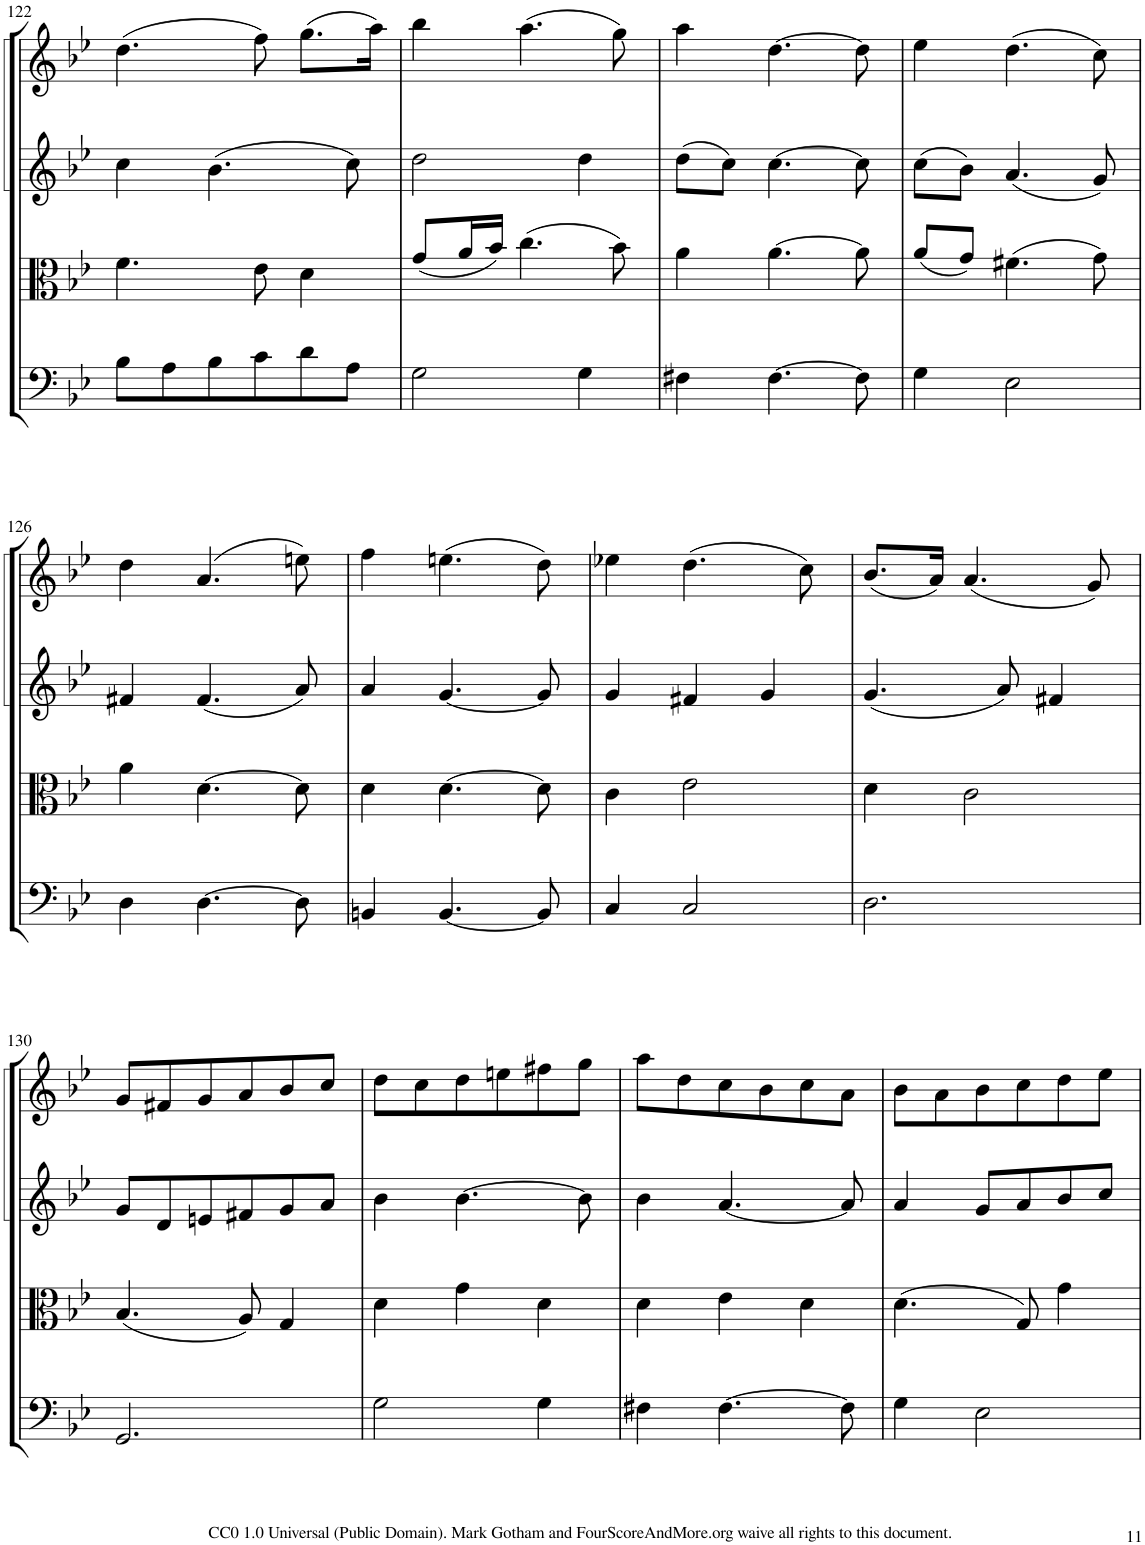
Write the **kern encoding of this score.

**kern	**kern	**kern	**kern
*part4	*part3	*part2	*part1
*staff4	*staff3	*staff2	*staff1
*I"Violoncello	*I"Viola	*I"Violin II	*I"Violin I
*I'Vc	*I'Vla	*I'Vln	*I'Vln
!!LO:PB:g=z
*clefF4	*clefC3	*clefG2	*clefG2
*k[b-e-]	*k[b-e-]	*k[b-e-]	*k[b-e-]
*M3/4	*M3/4	*M3/4	*M3/4
=122	=122	=122	=122
8B-\L	4.f\	4cc\	(4.dd\
8A\	.	.	.
8B-\	.	(4.b-\	.
8c\	8e-\	.	8ff\)
8d\	4d\	.	(8.gg\L
8A\J	.	8cc\)	.
.	.	.	16aa\Jk)
=123	=123	=123	=123
2G\	(8g/L	2dd\	4bb-\
.	16a/L	.	.
.	16b-/JJ)	.	.
.	(4.cc\	.	(4.aa\
4G\	.	4dd\	.
.	8b-\)	.	8gg\)
=124	=124	=124	=124
4F#X\	4a\	(8dd\L	4aa\
.	.	8cc\J)	.
[4.F#\	[4.a\	[4.cc\	[4.dd\
8F#\]	8a\]	8cc\]	8dd\]
=125	=125	=125	=125
4G\	(8a/L	(8cc\L	4ee-\
.	8g/J)	8b-\J)	.
2E-\	(4.f#X\	(4.a/	(4.dd\
.	8g\)	8g/)	8cc\)
!!LO:LB:g=z
=126	=126	=126	=126
4D\	4a\	4f#X/	4dd\
[4.D\	[4.d\	(4.f#/	(4.a/
8D\]	8d\]	8a/)	8een\)
=127	=127	=127	=127
4BBn/	4d\	4a/	4ff\
[4.BB/	[4.d\	[4.g/	(4.een\
8BB/]	8d\]	8g/]	8dd\)
=128	=128	=128	=128
4C/	4c\	4g/	4ee-X\
2C/	2e-\	4f#X/	(4.dd\
.	.	4g/	.
.	.	.	8cc\)
=129	=129	=129	=129
2.D\	4d\	(4.g/	(8.b-/L
.	.	.	16a/Jk)
.	2c\	.	(4.a/
.	.	8a/)	.
.	.	4f#X/	.
.	.	.	8g/)
!!LO:LB:g=z
=130	=130	=130	=130
2.GG/	(4.B-/	8g/L	8g/L
.	.	8d/	8f#X/
.	.	8en/	8g/
.	8A/)	8f#X/	8a/
.	4G/	8g/	8b-/
.	.	8a/J	8cc/J
=131	=131	=131	=131
2G\	4d\	4b-\	8dd\L
.	.	.	8cc\
.	4g\	[4.b-\	8dd\
.	.	.	8een\
4G\	4d\	.	8ff#X\
.	.	8b-\]	8gg\J
=132	=132	=132	=132
4F#X\	4d\	4b-\	8aa\L
.	.	.	8dd\
[4.F#\	4e-\	[4.a/	8cc\
.	.	.	8b-\
.	4d\	.	8cc\
8F#\]	.	8a/]	8a\J
=133	=133	=133	=133
4G\	(4.d\	4a/	8b-\L
.	.	.	8a\
2E-\	.	8g/L	8b-\
.	8G/)	8a/	8cc\
.	4g\	8b-/	8dd\
.	.	8cc/J	8ee-\J
=	=	=	=
*-	*-	*-	*-
